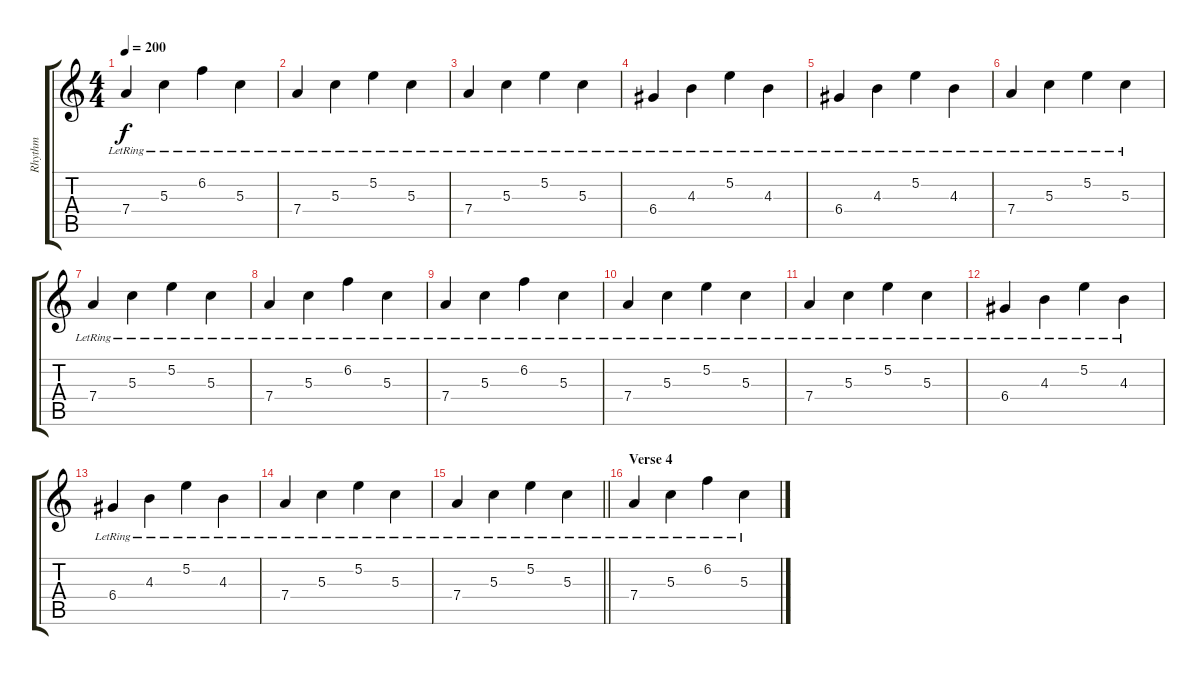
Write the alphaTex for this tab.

\track ("Rhythm" "Rhythm") {instrument acousticguitarsteel}
\staff {score tabs}
\tuning (E4 B3 G3 D3 A2 E2) {hide}
\ts (4 4)
\tempo 200
\clef g2
\ks c
7.4{lr}.4{dy f} 5.3{lr}.4 6.2{lr}.4 5.3{lr}.4 |
7.4{lr}.4 5.3{lr}.4 5.2{lr}.4 5.3{lr}.4 |
7.4{lr}.4 5.3{lr}.4 5.2{lr}.4 5.3{lr}.4 |
6.4{lr}.4 4.3{lr}.4 5.2{lr}.4 4.3{lr}.4 |
6.4{lr}.4 4.3{lr}.4 5.2{lr}.4 4.3{lr}.4 |
7.4{lr}.4 5.3{lr}.4 5.2{lr}.4 5.3{lr}.4 |
7.4{lr}.4 5.3{lr}.4 5.2{lr}.4 5.3{lr}.4 |
7.4{lr}.4 5.3{lr}.4 6.2{lr}.4 5.3{lr}.4 |
7.4{lr}.4 5.3{lr}.4 6.2{lr}.4 5.3{lr}.4 |
7.4{lr}.4 5.3{lr}.4 5.2{lr}.4 5.3{lr}.4 |
7.4{lr}.4 5.3{lr}.4 5.2{lr}.4 5.3{lr}.4 |
6.4{lr}.4 4.3{lr}.4 5.2{lr}.4 4.3{lr}.4 |
6.4{lr}.4 4.3{lr}.4 5.2{lr}.4 4.3{lr}.4 |
7.4{lr}.4 5.3{lr}.4 5.2{lr}.4 5.3{lr}.4 |
\barLineRight lightlight
7.4{lr}.4 5.3{lr}.4 5.2{lr}.4 5.3{lr}.4 |
\section ("" "Verse 4")
7.4{lr}.4 5.3{lr}.4 6.2{lr}.4 5.3{lr}.4
